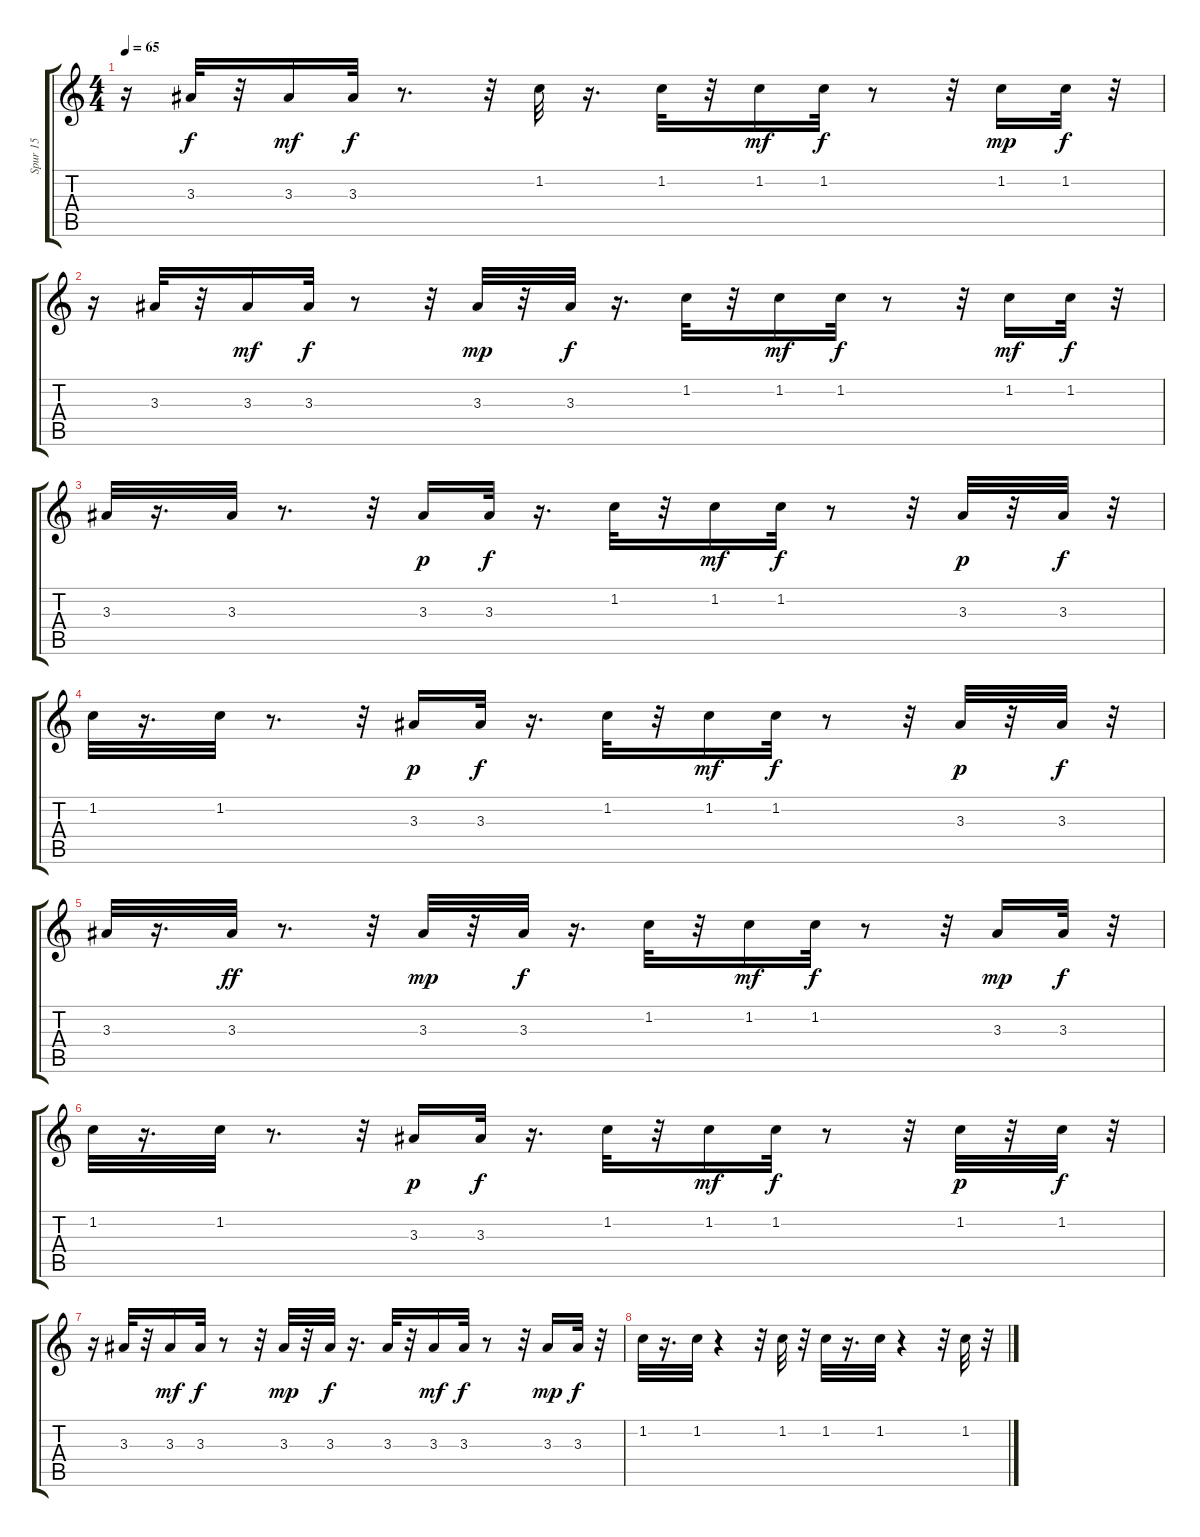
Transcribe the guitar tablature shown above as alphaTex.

\track ("Spur 15" "Spur 15") {instrument electricguitarclean}
\staff {score tabs}
\tuning (E4 B3 G3 D3 A2 E2) {hide}
\ts (4 4)
\tempo 65
\clef g2
\ks c
r.16{dy f} 3.3.32 r.32 3.3.16{dy mf} 3.3.32{dy f} r.8{d} r.32 1.2.32 r.16{d} 1.2.32 r.32 1.2.16{dy mf} 1.2.32{dy f} r.8 r.32 1.2.16{dy mp} 1.2.32{dy f} r.32 |
r.16 3.3.32 r.32 3.3.16{dy mf} 3.3.32{dy f} r.8 r.32 3.3.32{dy mp} r.32 3.3.32{dy f} r.16{d} 1.2.32 r.32 1.2.16{dy mf} 1.2.32{dy f} r.8 r.32 1.2.16{dy mf} 1.2.32{dy f} r.32 |
3.3.32 r.16{d} 3.3.32 r.8{d} r.32 3.3.16{dy p} 3.3.32{dy f} r.16{d} 1.2.32 r.32 1.2.16{dy mf} 1.2.32{dy f} r.8 r.32 3.3.32{dy p} r.32 3.3.32{dy f} r.32 |
1.2.32{instrument electricguitarclean} r.16{d} 1.2.32 r.8{d} r.32 3.3.16{dy p} 3.3.32{dy f} r.16{d} 1.2.32 r.32 1.2.16{dy mf} 1.2.32{dy f} r.8 r.32 3.3.32{dy p} r.32 3.3.32{dy f} r.32 |
3.3.32 r.16{d} 3.3.32{dy ff} r.8{d} r.32 3.3.32{dy mp} r.32 3.3.32{dy f} r.16{d} 1.2.32 r.32 1.2.16{dy mf} 1.2.32{dy f} r.8 r.32 3.3.16{dy mp} 3.3.32{dy f} r.32 |
1.2.32{instrument electricguitarclean} r.16{d} 1.2.32 r.8{d} r.32 3.3.16{dy p} 3.3.32{dy f} r.16{d} 1.2.32 r.32 1.2.16{dy mf} 1.2.32{dy f} r.8 r.32 1.2.32{dy p} r.32 1.2.32{dy f} r.32 |
r.16 3.3.32 r.32 3.3.16{dy mf} 3.3.32{dy f} r.8 r.32 3.3.32{dy mp} r.32 3.3.32{dy f} r.16{d} 3.3.32 r.32 3.3.16{dy mf} 3.3.32{dy f} r.8 r.32 3.3.16{dy mp} 3.3.32{dy f} r.32 |
1.2.32 r.16{d} 1.2.32 r.4 r.32 1.2.32 r.32 1.2.32 r.16{d} 1.2.32 r.4 r.32 1.2.32 r.32
